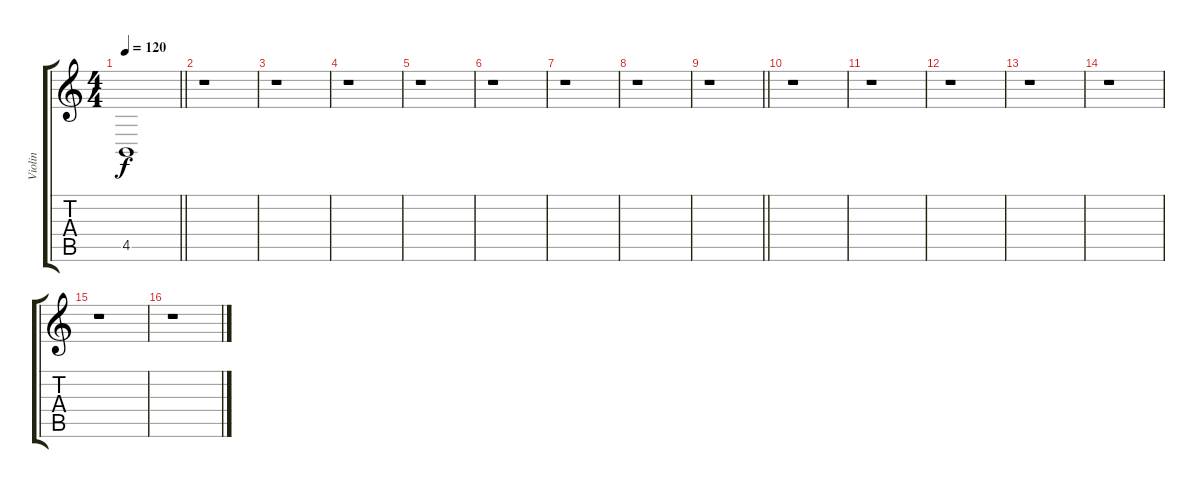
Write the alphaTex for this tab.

\track ("Violin" "Violin") {instrument violin}
\staff {score tabs}
\tuning (D4 A3 F3 C3 G2 D2) {hide}
\ts (4 4)
\tempo 120
\clef g2
\barLineRight lightlight
\ks c
4.5{t}.1{dy f} |
r.1 |
r.1 |
r.1 |
r.1 |
r.1 |
r.1 |
r.1 |
\barLineRight lightlight
r.1 |
r.1 |
r.1 |
r.1 |
r.1 |
r.1 |
r.1 |
r.1
